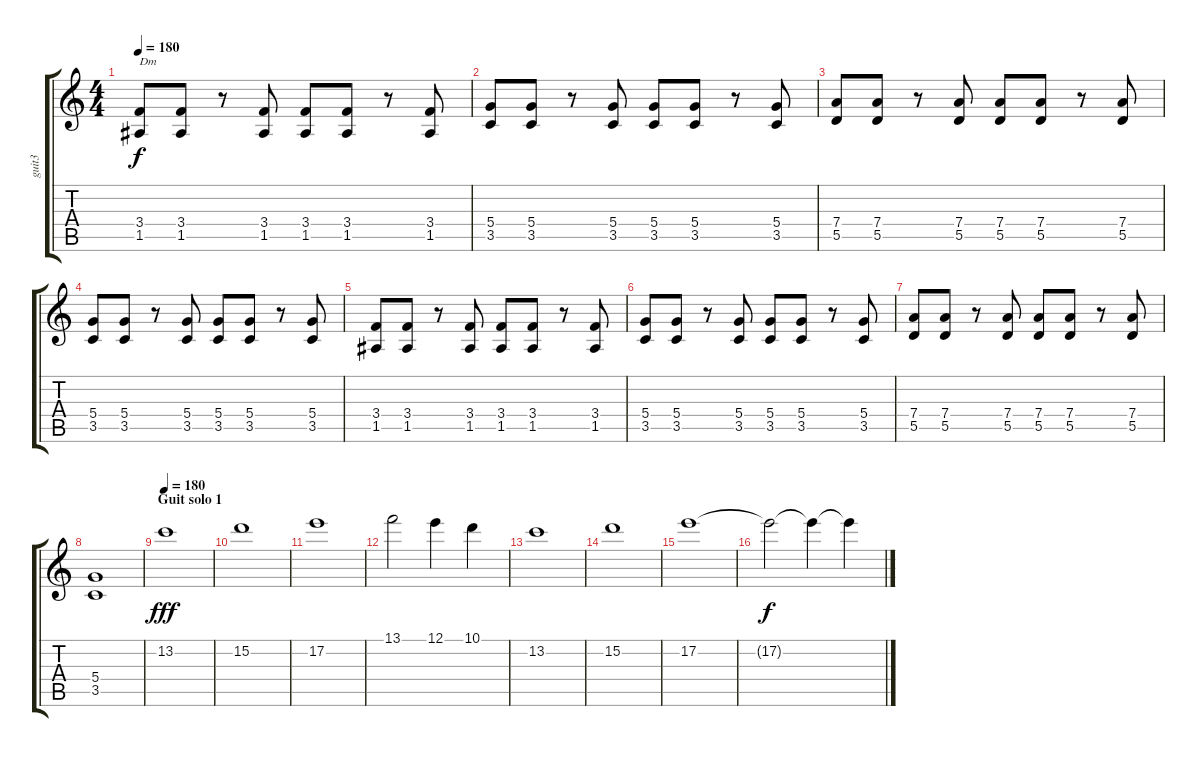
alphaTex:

\track ("guit3" "guit3") {instrument overdrivenguitar}
\staff {score tabs}
\tuning (E4 B3 G3 D3 A2 E2) {hide}
\ts (4 4)
\tempo 180
\clef g2
\ks c
(3.4 1.5).8{txt "Dm" dy f volume 11 instrument overdrivenguitar} (3.4 1.5).8 r.8 (3.4 1.5).8 (3.4 1.5).8 (3.4 1.5).8 r.8 (3.4 1.5).8 |
(5.4 3.5).8 (5.4 3.5).8 r.8 (5.4 3.5).8 (5.4 3.5).8 (5.4 3.5).8 r.8 (5.4 3.5).8 |
(7.4 5.5).8 (7.4 5.5).8 r.8 (7.4 5.5).8 (7.4 5.5).8 (7.4 5.5).8 r.8 (7.4 5.5).8 |
(5.4 3.5).8 (5.4 3.5).8 r.8 (5.4 3.5).8 (5.4 3.5).8 (5.4 3.5).8 r.8 (5.4 3.5).8 |
(3.4 1.5).8 (3.4 1.5).8 r.8 (3.4 1.5).8 (3.4 1.5).8 (3.4 1.5).8 r.8 (3.4 1.5).8 |
(5.4 3.5).8 (5.4 3.5).8 r.8 (5.4 3.5).8 (5.4 3.5).8 (5.4 3.5).8 r.8 (5.4 3.5).8 |
(7.4 5.5).8 (7.4 5.5).8 r.8 (7.4 5.5).8 (7.4 5.5).8 (7.4 5.5).8 r.8 (7.4 5.5).8 |
(5.4 3.5).1 |
\section ("" "Guit solo 1")
\tempo 180
13.2.1{dy fff} |
15.2.1 |
17.2.1 |
13.1.2 12.1.4 10.1.4 |
13.2.1 |
15.2.1 |
17.2.1 |
17.2{t}.2{dy f} 17.2{t}.4 17.2{t}.4
